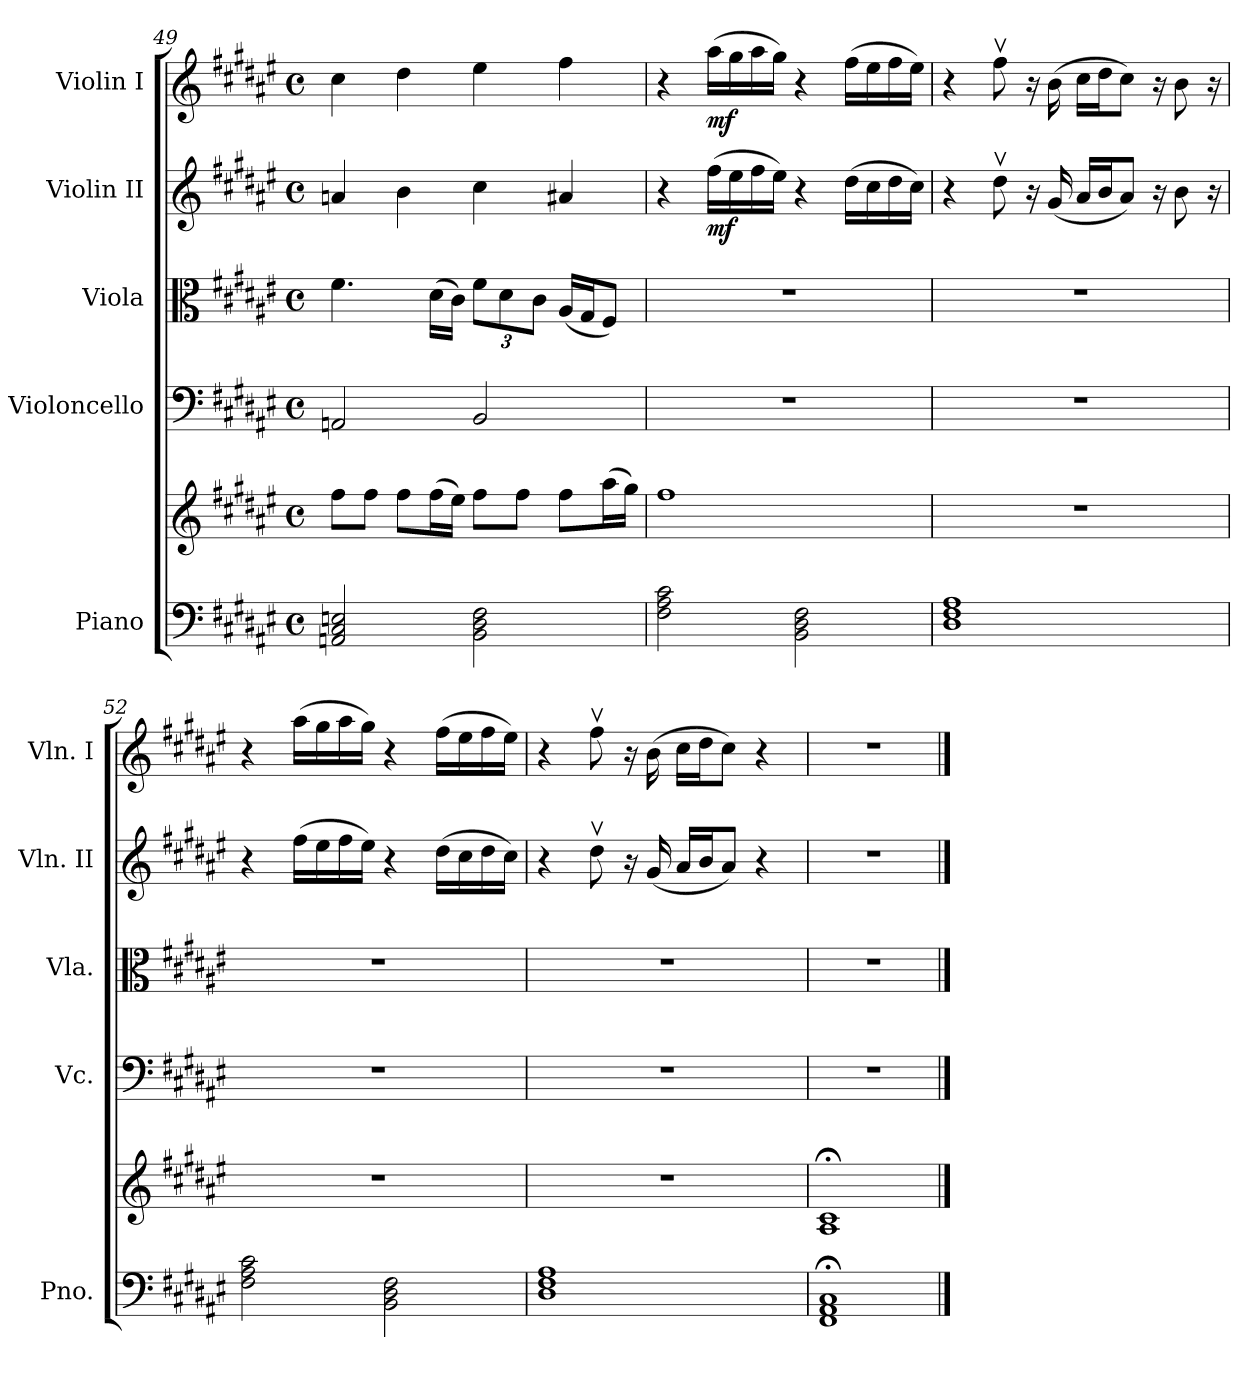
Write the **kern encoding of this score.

**kern	**kern	**kern	**kern	**kern	**dynam	**kern	**dynam
*part5	*part5	*part4	*part3	*part2	*part2	*part1	*part1
*staff6	*staff5	*staff4	*staff3	*staff2	*staff2	*staff1	*staff1
*I"Piano	*	*I"Violoncello	*I"Viola	*I"Violin II	*	*I"Violin I	*
*I'Pno.	*	*I'Vc.	*I'Vla.	*I'Vln. II	*	*I'Vln. I	*
*clefF4	*clefG2	*clefF4	*clefC3	*clefG2	*	*clefG2	*
*k[f#c#g#d#a#e#]	*k[f#c#g#d#a#e#]	*k[f#c#g#d#a#e#]	*k[f#c#g#d#a#e#]	*k[f#c#g#d#a#e#]	*	*k[f#c#g#d#a#e#]	*
*M4/4	*M4/4	*M4/4	*M4/4	*M4/4	*	*M4/4	*
*met(c)	*met(c)	*met(c)	*met(c)	*met(c)	*	*met(c)	*
=49	=49	=49	=49	=49	=49	=49	=49
2AAn/ 2C#/ 2En/	8ff#\L	2AAn/	4.f#\	4an/	.	4cc#\	.
.	8ff#\J	.	.	.	.	.	.
.	8ff#\L	.	.	4b\	.	4dd#\	.
.	(16ff#\L	.	(16d#\LL	.	.	.	.
.	16ee#\JJ)	.	16c#\JJ)	.	.	.	.
*	*	*	*Xbrackettup	*	*	*	*
2BB\ 2D#\ 2F#\	8ff#\L	2BB/	12f#\L	4cc#\	.	4ee#\	.
.	.	.	12d#\	.	.	.	.
.	8ff#\J	.	.	.	.	.	.
.	.	.	12c#\J	.	.	.	.
.	8ff#\L	.	(16A#/LL	4a#X/	.	4ff#\	.
.	.	.	16G#/J	.	.	.	.
.	(16aa#\L	.	8F#/J)	.	.	.	.
.	16gg#\JJ)	.	.	.	.	.	.
=50	=50	=50	=50	=50	=50	=50	=50
2F#\ 2A#\ 2c#\	1ff#	1r	1r	4r	.	4r	.
!	!	!	!	!	!LO:DY:b	!	!LO:DY:b
.	.	.	.	(16ff#\LL	mf	(16aa#\LL	mf
.	.	.	.	16ee#\	.	16gg#\	.
.	.	.	.	16ff#\	.	16aa#\	.
.	.	.	.	16ee#\JJ)	.	16gg#\JJ)	.
2BB\ 2D#\ 2F#\	.	.	.	4r	.	4r	.
.	.	.	.	(16dd#\LL	.	(16ff#\LL	.
.	.	.	.	16cc#\	.	16ee#\	.
.	.	.	.	16dd#\	.	16ff#\	.
.	.	.	.	16cc#\JJ)	.	16ee#\JJ)	.
=51	=51	=51	=51	=51	=51	=51	=51
1D# 1F# 1A#	1r	1r	1r	4r	.	4r	.
.	.	.	.	8dd#v\	.	8ff#v\	.
.	.	.	.	16r	.	16r	.
.	.	.	.	(16g#/	.	(16b\	.
.	.	.	.	16a#/LL	.	16cc#\LL	.
.	.	.	.	16b/J	.	16dd#\J	.
.	.	.	.	8a#/J)	.	8cc#\J)	.
.	.	.	.	16r	.	16r	.
.	.	.	.	8b\	.	8b\	.
.	.	.	.	16r	.	16r	.
!!LO:LB:g=z
=52	=52	=52	=52	=52	=52	=52	=52
2F#\ 2A#\ 2c#\	1r	1r	1r	4r	.	4r	.
.	.	.	.	(16ff#\LL	.	(16aa#\LL	.
.	.	.	.	16ee#\	.	16gg#\	.
.	.	.	.	16ff#\	.	16aa#\	.
.	.	.	.	16ee#\JJ)	.	16gg#\JJ)	.
2BB\ 2D#\ 2F#\	.	.	.	4r	.	4r	.
.	.	.	.	(16dd#\LL	.	(16ff#\LL	.
.	.	.	.	16cc#\	.	16ee#\	.
.	.	.	.	16dd#\	.	16ff#\	.
.	.	.	.	16cc#\JJ)	.	16ee#\JJ)	.
=53	=53	=53	=53	=53	=53	=53	=53
1D# 1F# 1A#	1r	1r	1r	4r	.	4r	.
.	.	.	.	8dd#v\	.	8ff#v\	.
.	.	.	.	16r	.	16r	.
.	.	.	.	(16g#/	.	(16b\	.
.	.	.	.	16a#/LL	.	16cc#\LL	.
.	.	.	.	16b/J	.	16dd#\J	.
.	.	.	.	8a#/J)	.	8cc#\J)	.
.	.	.	.	4r	.	4r	.
=54	=54	=54	=54	=54	=54	=54	=54
1FF#;< 1AA#;< 1C#;<	1A#;< 1c#;<	1r	1r	1r	.	1r	.
==	==	==	==	==	==	==	==
*-	*-	*-	*-	*-	*-	*-	*-
